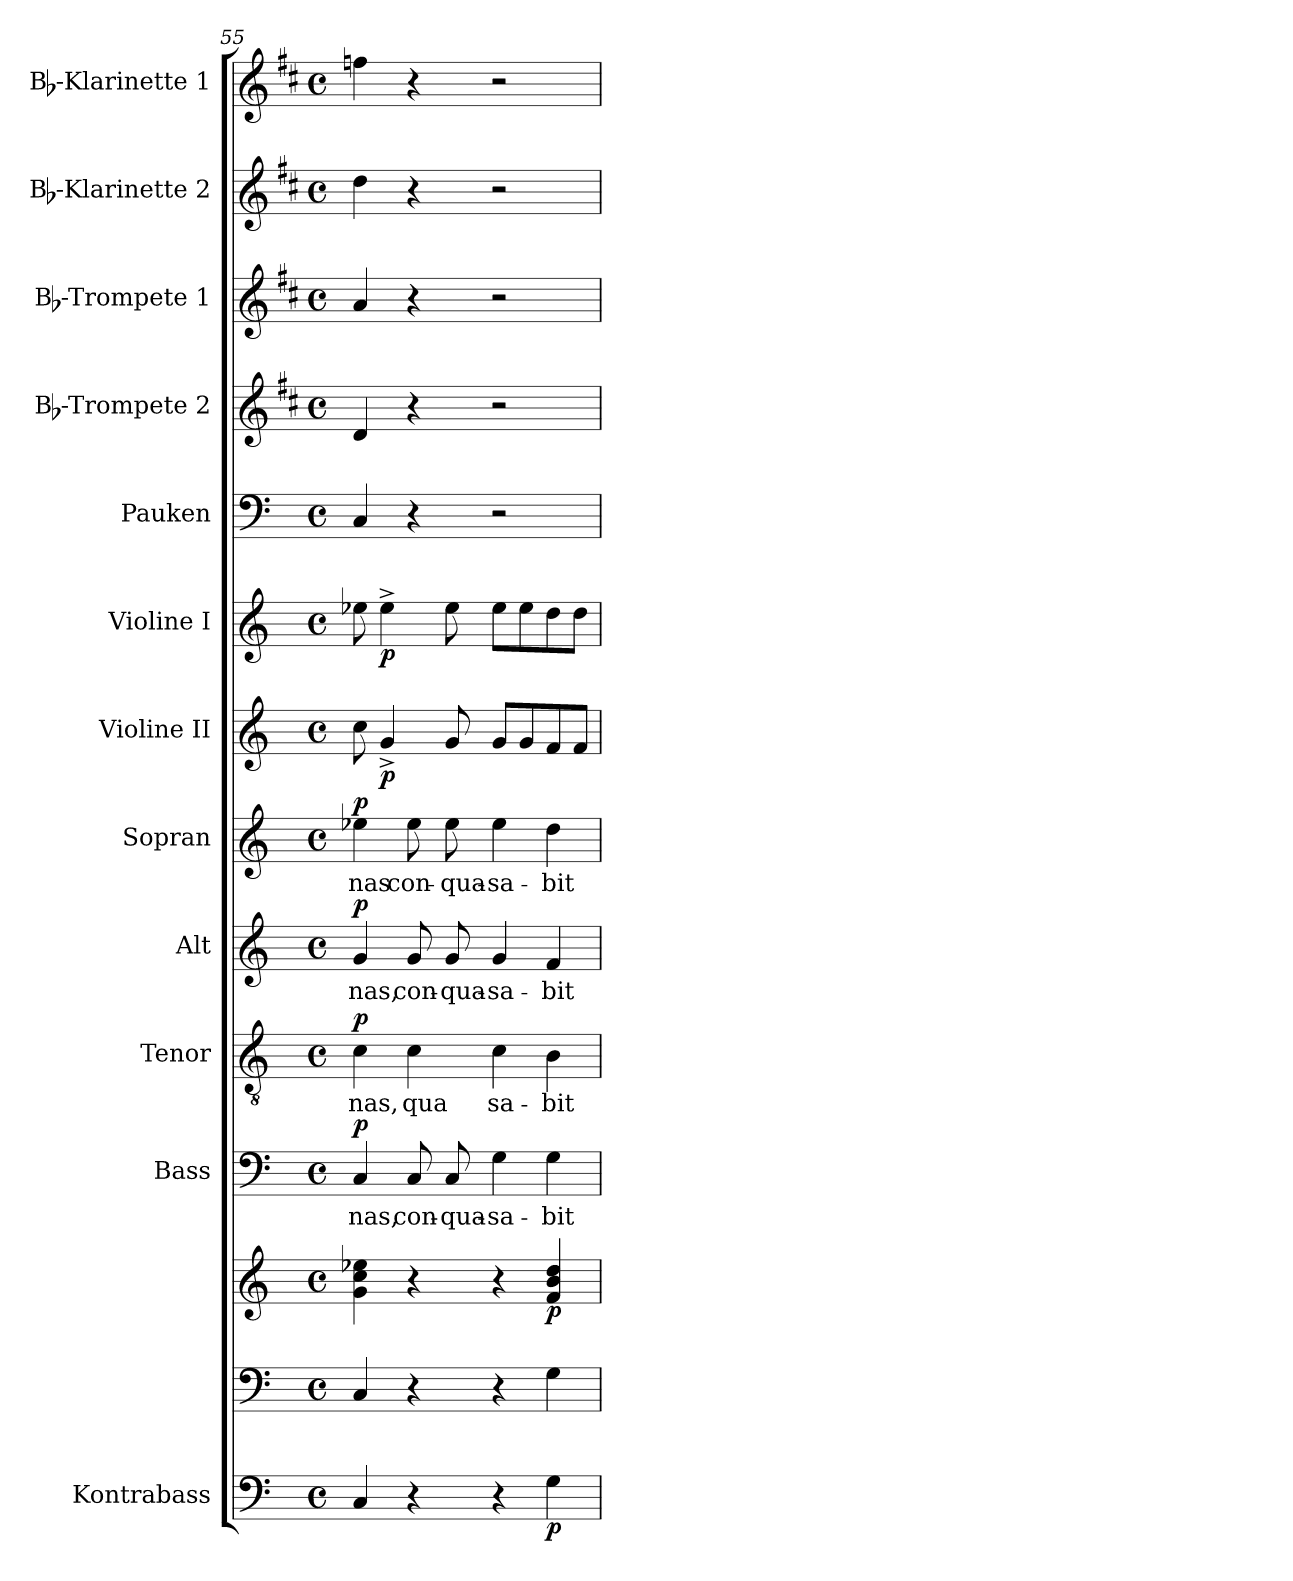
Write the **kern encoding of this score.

**kern	**dynam	**kern	**kern	**dynam	**kern	**text	**dynam	**kern	**text	**dynam	**kern	**text	**dynam	**kern	**text	**dynam	**kern	**dynam	**kern	**dynam	**kern	**kern	**kern	**kern	**kern
*part13	*part13	*part12	*part12	*part12	*part11	*part11	*part11	*part10	*part10	*part10	*part9	*part9	*part9	*part8	*part8	*part8	*part7	*part7	*part6	*part6	*part5	*part4	*part3	*part2	*part1
*staff14	*staff14	*staff13	*staff12	*staff12/13	*staff11	*staff11	*staff11	*staff10	*staff10	*staff10	*staff9	*staff9	*staff9	*staff8	*staff8	*staff8	*staff7	*staff7	*staff6	*staff6	*staff5	*staff4	*staff3	*staff2	*staff1
*I"Kontrabass	*	*	*	*	*I"Bass	*	*	*I"Tenor	*	*	*I"Alt	*	*	*I"Sopran	*	*	*I"Violine II	*	*I"Violine I	*	*I"Pauken	*I"Bb-Trompete 2	*I"Bb-Trompete 1	*I"Bb-Klarinette 2	*I"Bb-Klarinette 1
*I'Kb.	*	*	*	*	*I'B.	*	*	*I'T.	*	*	*I'A.	*	*	*I'S.	*	*	*I'Vl. II	*	*I'Vl. I	*	*I'Pk.	*I'Bb Trp. 2	*I'Bb Trp. 1	*I'Bb Kl. 2	*I'Bb Kl. 1
*clefF4	*	*clefF4	*clefG2	*	*clefF4	*	*	*clefGv2	*	*	*clefG2	*	*	*clefG2	*	*	*clefG2	*	*clefG2	*	*clefF4	*clefG2	*clefG2	*clefG2	*clefG2
*ITrd7c12	*	*	*	*	*	*	*	*	*	*	*	*	*	*	*	*	*	*	*	*	*	*ITrd1c2	*ITrd1c2	*ITrd1c2	*ITrd1c2
*k[]	*	*k[]	*k[]	*	*k[]	*	*	*k[]	*	*	*k[]	*	*	*k[]	*	*	*k[]	*	*k[]	*	*k[]	*k[]	*k[]	*k[]	*k[]
*C:	*	*C:	*C:	*	*C:	*	*	*C:	*	*	*C:	*	*	*C:	*	*	*C:	*	*C:	*	*C:	*C:	*C:	*C:	*C:
*M4/4	*	*M4/4	*M4/4	*	*M4/4	*	*	*M4/4	*	*	*M4/4	*	*	*M4/4	*	*	*M4/4	*	*M4/4	*	*M4/4	*M4/4	*M4/4	*M4/4	*M4/4
*met(c)	*	*met(c)	*met(c)	*	*met(c)	*	*	*met(c)	*	*	*met(c)	*	*	*met(c)	*	*	*met(c)	*	*met(c)	*	*met(c)	*met(c)	*met(c)	*met(c)	*met(c)
=55	=55	=55	=55	=55	=55	=55	=55	=55	=55	=55	=55	=55	=55	=55	=55	=55	=55	=55	=55	=55	=55	=55	=55	=55	=55
!	!	!	!	!	!	!LO:LY:b	!LO:DY:a	!	!LO:LY:b	!LO:DY:a	!	!LO:LY:b	!LO:DY:a	!	!LO:LY:b	!LO:DY:a	!	!	!	!	!	!	!	!	!
4CC/	.	4C/	4g\ 4cc\ 4ee-X\	.	4C/	-nas,	p	4c\	-nas,	p	4g/	-nas,	p	4ee-X\	-nas	p	8cc\	.	8ee-X\	.	4C/	4c/	4g/	4cc\	4ee-X\
!	!	!	!	!	!	!	!	!	!	!	!	!	!	!	!	!	!	!LO:DY:b	!	!LO:DY:b	!	!	!	!	!
.	.	.	.	.	.	.	.	.	.	.	.	.	.	.	.	.	4g^</	p	4ee-^>\	p	.	.	.	.	.
!	!	!	!	!	!	!LO:LY:b	!	!	!LO:LY:b	!	!	!LO:LY:b	!	!	!LO:LY:b	!	!	!	!	!	!	!	!	!	!
4r	.	4r	4r	.	8C/	con-	.	4c\	qua	.	8g/	con-	.	8ee-\	con-	.	.	.	.	.	4r	4r	4r	4r	4r
!	!	!	!	!	!	!LO:LY:b	!	!	!	!	!	!LO:LY:b	!	!	!LO:LY:b	!	!	!	!	!	!	!	!	!	!
.	.	.	.	.	8C/	-qua-	.	.	.	.	8g/	-qua-	.	8ee-\	-qua-	.	8g/	.	8ee-\	.	.	.	.	.	.
!	!	!	!	!	!	!LO:LY:b	!	!	!LO:LY:b	!	!	!LO:LY:b	!	!	!LO:LY:b	!	!	!	!	!	!	!	!	!	!
4r	.	4r	4r	.	4G\	-sa-	.	4c\	sa-	.	4g/	-sa-	.	4ee-\	-sa-	.	8g/L	.	8ee-\L	.	2r	2r	2r	2r	2r
.	.	.	.	.	.	.	.	.	.	.	.	.	.	.	.	.	8g/	.	8ee-\	.	.	.	.	.	.
!	!LO:DY:b	!	!	!LO:DY:b	!	!LO:LY:b	!	!	!LO:LY:b	!	!	!LO:LY:b	!	!	!LO:LY:b	!	!	!	!	!	!	!	!	!	!
4GG\	p	4G\	4f/ 4b/ 4dd/	p	4G\	-bit	.	4B\	-bit	.	4f/	-bit	.	4dd\	-bit	.	8f/	.	8dd\	.	.	.	.	.	.
.	.	.	.	.	.	.	.	.	.	.	.	.	.	.	.	.	8f/J	.	8dd\J	.	.	.	.	.	.
=	=	=	=	=	=	=	=	=	=	=	=	=	=	=	=	=	=	=	=	=	=	=	=	=	=
*-	*-	*-	*-	*-	*-	*-	*-	*-	*-	*-	*-	*-	*-	*-	*-	*-	*-	*-	*-	*-	*-	*-	*-	*-	*-
